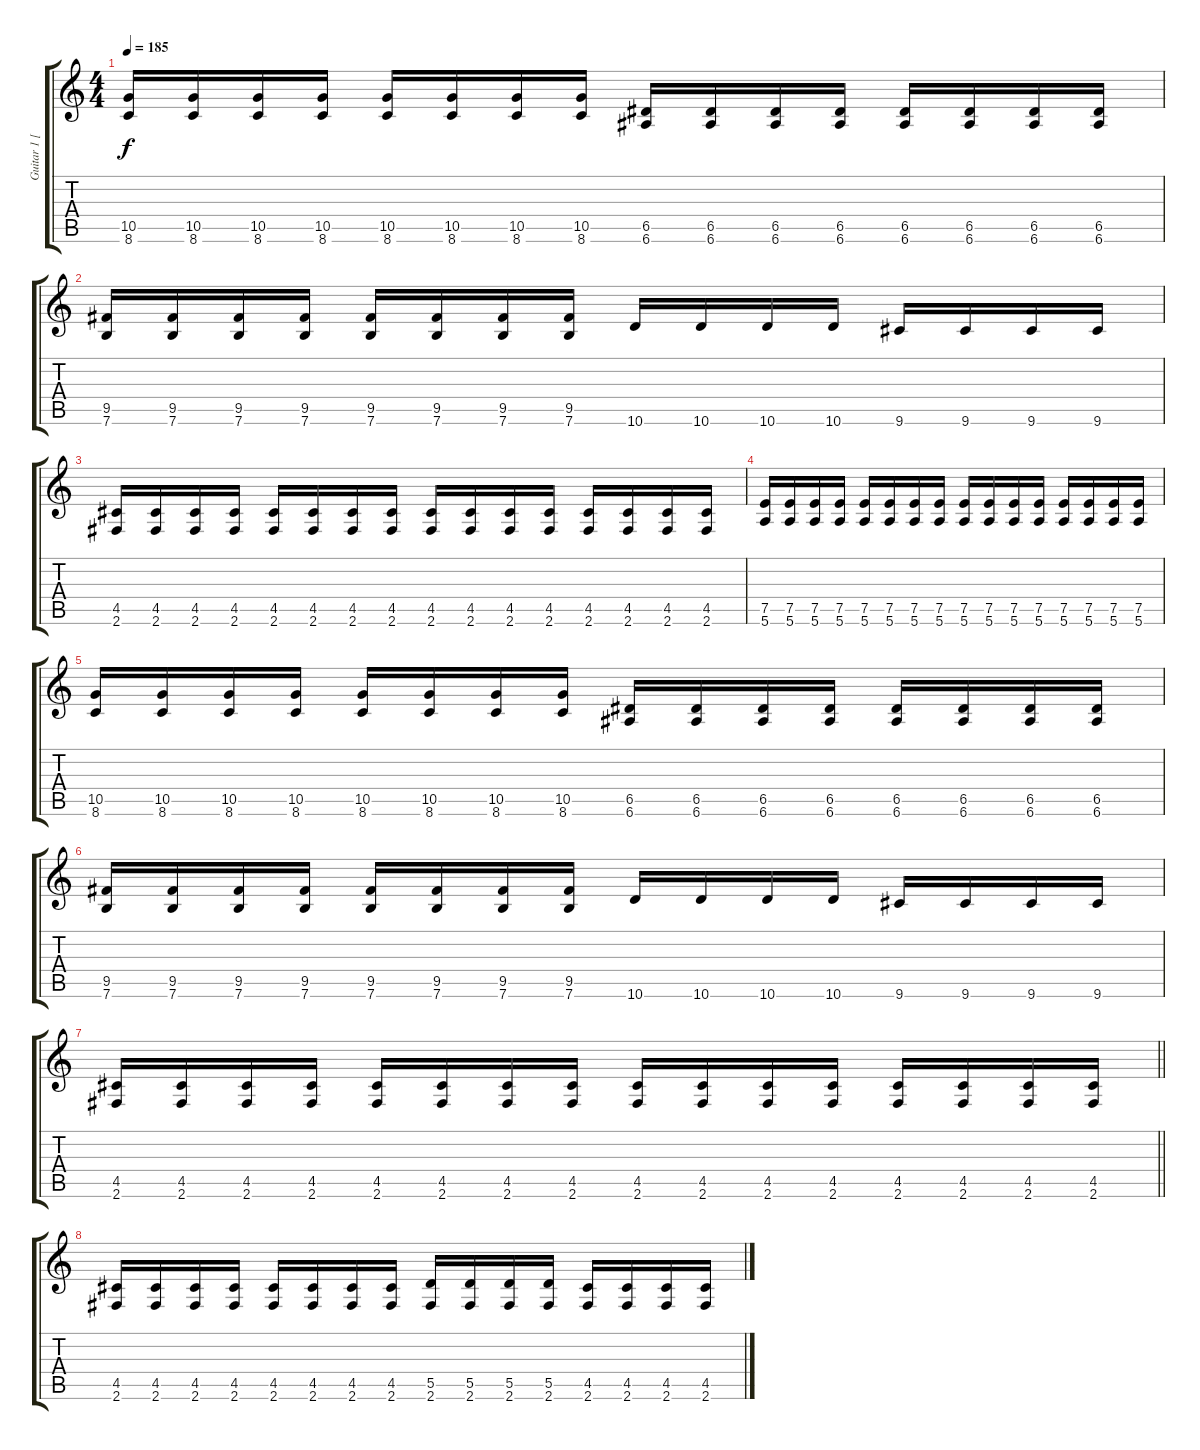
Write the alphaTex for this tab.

\track ("Guitar 1 [Left]" "Guitar 1 [") {instrument overdrivenguitar}
\staff {score tabs}
\tuning (E4 B3 G3 D3 A2 E2) {hide}
\ts (4 4)
\tempo 185
\clef g2
\ks c
(10.5 8.6).16{dy f} (10.5 8.6).16 (10.5 8.6).16 (10.5 8.6).16 (10.5 8.6).16 (10.5 8.6).16 (10.5 8.6).16 (10.5 8.6).16 (6.5 6.6).16 (6.5 6.6).16 (6.5 6.6).16 (6.5 6.6).16 (6.5 6.6).16 (6.5 6.6).16 (6.5 6.6).16 (6.5 6.6).16 |
(9.5 7.6).16 (9.5 7.6).16 (9.5 7.6).16 (9.5 7.6).16 (9.5 7.6).16 (9.5 7.6).16 (9.5 7.6).16 (9.5 7.6).16 10.6.16 10.6.16 10.6.16 10.6.16 9.6.16 9.6.16 9.6.16 9.6.16 |
(4.5 2.6).16 (4.5 2.6).16 (4.5 2.6).16 (4.5 2.6).16 (4.5 2.6).16 (4.5 2.6).16 (4.5 2.6).16 (4.5 2.6).16 (4.5 2.6).16 (4.5 2.6).16 (4.5 2.6).16 (4.5 2.6).16 (4.5 2.6).16 (4.5 2.6).16 (4.5 2.6).16 (4.5 2.6).16 |
(7.5 5.6).16 (7.5 5.6).16 (7.5 5.6).16 (7.5 5.6).16 (7.5 5.6).16 (7.5 5.6).16 (7.5 5.6).16 (7.5 5.6).16 (7.5 5.6).16 (7.5 5.6).16 (7.5 5.6).16 (7.5 5.6).16 (7.5 5.6).16 (7.5 5.6).16 (7.5 5.6).16 (7.5 5.6).16 |
(10.5 8.6).16 (10.5 8.6).16 (10.5 8.6).16 (10.5 8.6).16 (10.5 8.6).16 (10.5 8.6).16 (10.5 8.6).16 (10.5 8.6).16 (6.5 6.6).16 (6.5 6.6).16 (6.5 6.6).16 (6.5 6.6).16 (6.5 6.6).16 (6.5 6.6).16 (6.5 6.6).16 (6.5 6.6).16 |
(9.5 7.6).16 (9.5 7.6).16 (9.5 7.6).16 (9.5 7.6).16 (9.5 7.6).16 (9.5 7.6).16 (9.5 7.6).16 (9.5 7.6).16 10.6.16 10.6.16 10.6.16 10.6.16 9.6.16 9.6.16 9.6.16 9.6.16 |
\barLineRight lightlight
(4.5 2.6).16 (4.5 2.6).16 (4.5 2.6).16 (4.5 2.6).16 (4.5 2.6).16 (4.5 2.6).16 (4.5 2.6).16 (4.5 2.6).16 (4.5 2.6).16 (4.5 2.6).16 (4.5 2.6).16 (4.5 2.6).16 (4.5 2.6).16 (4.5 2.6).16 (4.5 2.6).16 (4.5 2.6).16 |
\section ("" "")
(4.5 2.6).16 (4.5 2.6).16 (4.5 2.6).16 (4.5 2.6).16 (4.5 2.6).16 (4.5 2.6).16 (4.5 2.6).16 (4.5 2.6).16 (5.5 2.6).16 (5.5 2.6).16 (5.5 2.6).16 (5.5 2.6).16 (4.5 2.6).16 (4.5 2.6).16 (4.5 2.6).16 (4.5 2.6).16
